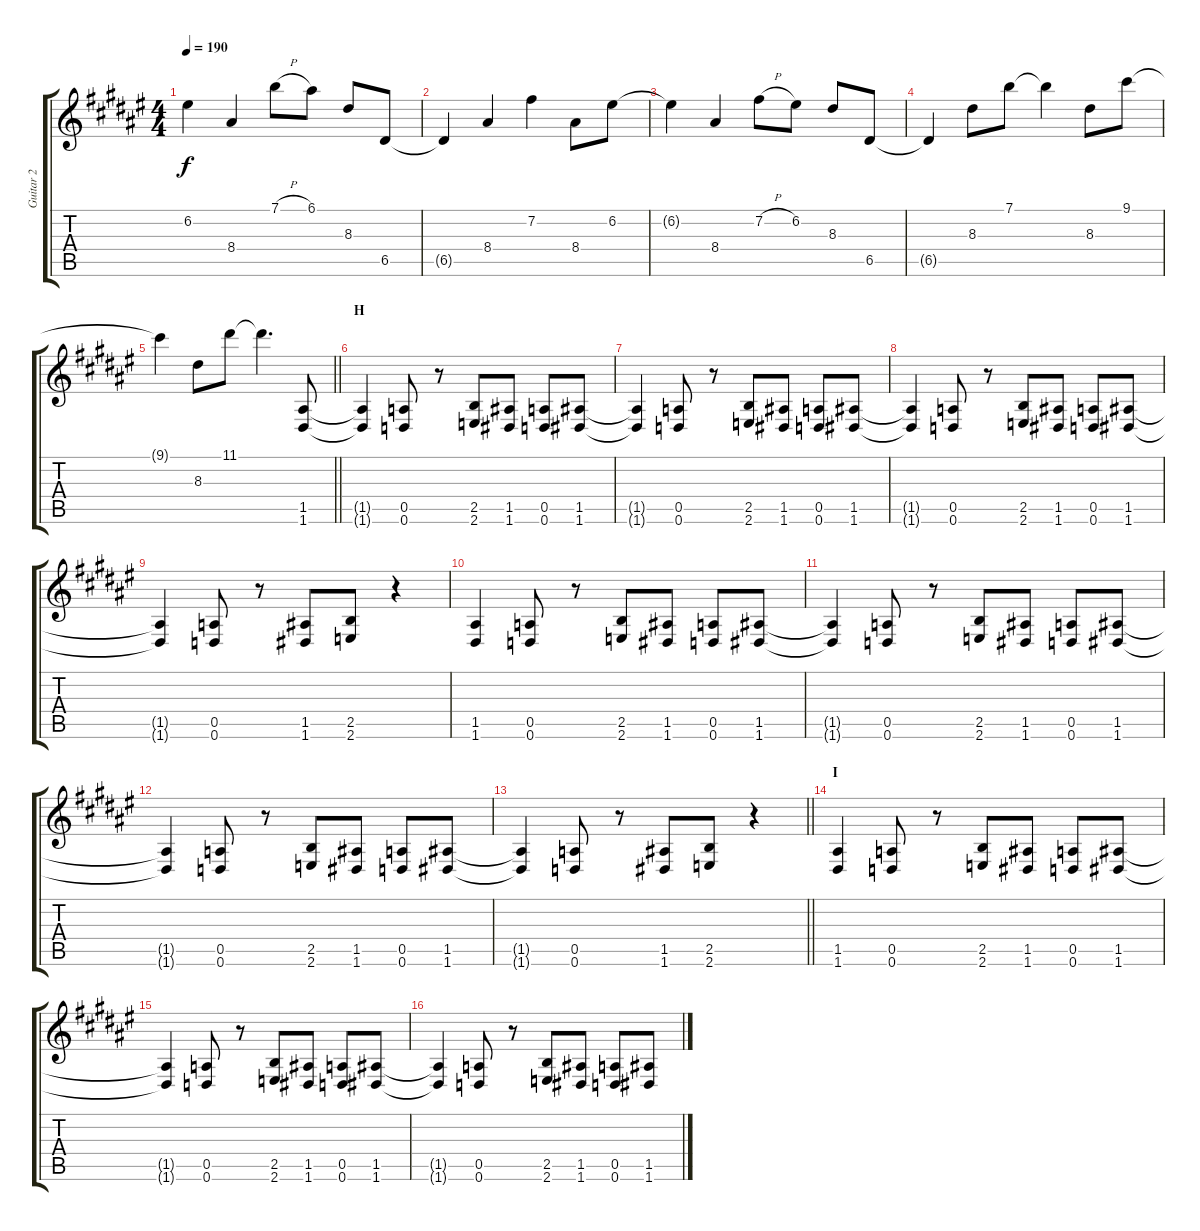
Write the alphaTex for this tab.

\track ("Guitar 2" "Guitar 2") {instrument overdrivenguitar}
\staff {score tabs}
\tuning (E4 B3 G3 D3 A2 D2) {hide}
\ts (4 4)
\tempo 190
\clef g2
\ks f#
6.2{t}.4{dy f} 8.4.4 7.1{h}.8 6.1.8 8.3.8 6.5.8 |
6.5{t}.4 8.4.4 7.2.4 8.4.8 6.2.8 |
6.2{t}.4 8.4.4 7.2{h}.8 6.2.8 8.3.8 6.5.8 |
6.5{t}.4 8.3.8 7.1.8 7.1{t}.4 8.3.8 9.1.8 |
\barLineRight lightlight
9.1{t}.4 8.3.8 11.1.8 11.1{t}.4{d} (1.5 1.6).8 |
\section ("" "H")
(1.5{t} 1.6{t}).4 (0.5 0.6).8 r.8 (2.5 2.6).8 (1.5 1.6).8 (0.5 0.6).8 (1.5 1.6).8 |
(1.5{t} 1.6{t}).4 (0.5 0.6).8 r.8 (2.5 2.6).8 (1.5 1.6).8 (0.5 0.6).8 (1.5 1.6).8 |
(1.5{t} 1.6{t}).4 (0.5 0.6).8 r.8 (2.5 2.6).8 (1.5 1.6).8 (0.5 0.6).8 (1.5 1.6).8 |
(1.5{t} 1.6{t}).4 (0.5 0.6).8 r.8 (1.5 1.6).8 (2.5 2.6).8 r.4 |
(1.5 1.6).4 (0.5 0.6).8 r.8 (2.5 2.6).8 (1.5 1.6).8 (0.5 0.6).8 (1.5 1.6).8 |
(1.5{t} 1.6{t}).4 (0.5 0.6).8 r.8 (2.5 2.6).8 (1.5 1.6).8 (0.5 0.6).8 (1.5 1.6).8 |
(1.5{t} 1.6{t}).4 (0.5 0.6).8 r.8 (2.5 2.6).8 (1.5 1.6).8 (0.5 0.6).8 (1.5 1.6).8 |
\barLineRight lightlight
(1.5{t} 1.6{t}).4 (0.5 0.6).8 r.8 (1.5 1.6).8 (2.5 2.6).8 r.4 |
\section ("" "I")
(1.5 1.6).4 (0.5 0.6).8 r.8 (2.5 2.6).8 (1.5 1.6).8 (0.5 0.6).8 (1.5 1.6).8 |
(1.5{t} 1.6{t}).4 (0.5 0.6).8 r.8 (2.5 2.6).8 (1.5 1.6).8 (0.5 0.6).8 (1.5 1.6).8 |
(1.5{t} 1.6{t}).4 (0.5 0.6).8 r.8 (2.5 2.6).8 (1.5 1.6).8 (0.5 0.6).8 (1.5 1.6).8
